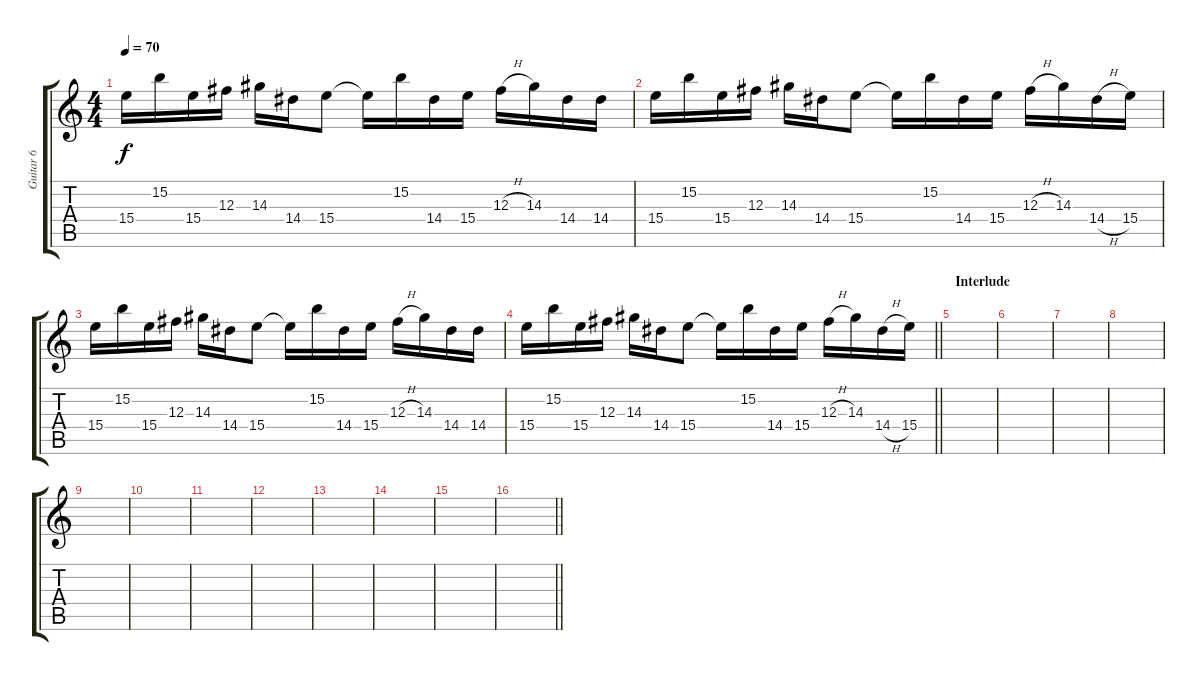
\track ("Guitar 6" "Guitar 6") {instrument distortionguitar}
\staff {score tabs}
\tuning (Db4 Ab3 Gb3 Db3 Ab2 Db2) {hide}
\ts (4 4)
\tempo 70
\clef g2
\ks c
15.4.16{dy f} 15.2.16 15.4.16 12.3.16 14.3.16 14.4.16 15.4.8 15.4{t}.16 15.2.16 14.4.16 15.4.16 12.3{h}.16 14.3.16 14.4.16 14.4.16 |
15.4.16 15.2.16 15.4.16 12.3.16 14.3.16 14.4.16 15.4.8 15.4{t}.16 15.2.16 14.4.16 15.4.16 12.3{h}.16 14.3.16 14.4{h}.16 15.4.16 |
15.4.16 15.2.16 15.4.16 12.3.16 14.3.16 14.4.16 15.4.8 15.4{t}.16 15.2.16 14.4.16 15.4.16 12.3{h}.16 14.3.16 14.4.16 14.4.16 |
\barLineRight lightlight
15.4.16 15.2.16 15.4.16 12.3.16 14.3.16 14.4.16 15.4.8 15.4{t}.16 15.2.16 14.4.16 15.4.16 12.3{h}.16 14.3.16 14.4{h}.16 15.4.16 |
\section ("" "Interlude")
|
|
|
|
|
|
|
|
|
|
|
\barLineRight lightlight
